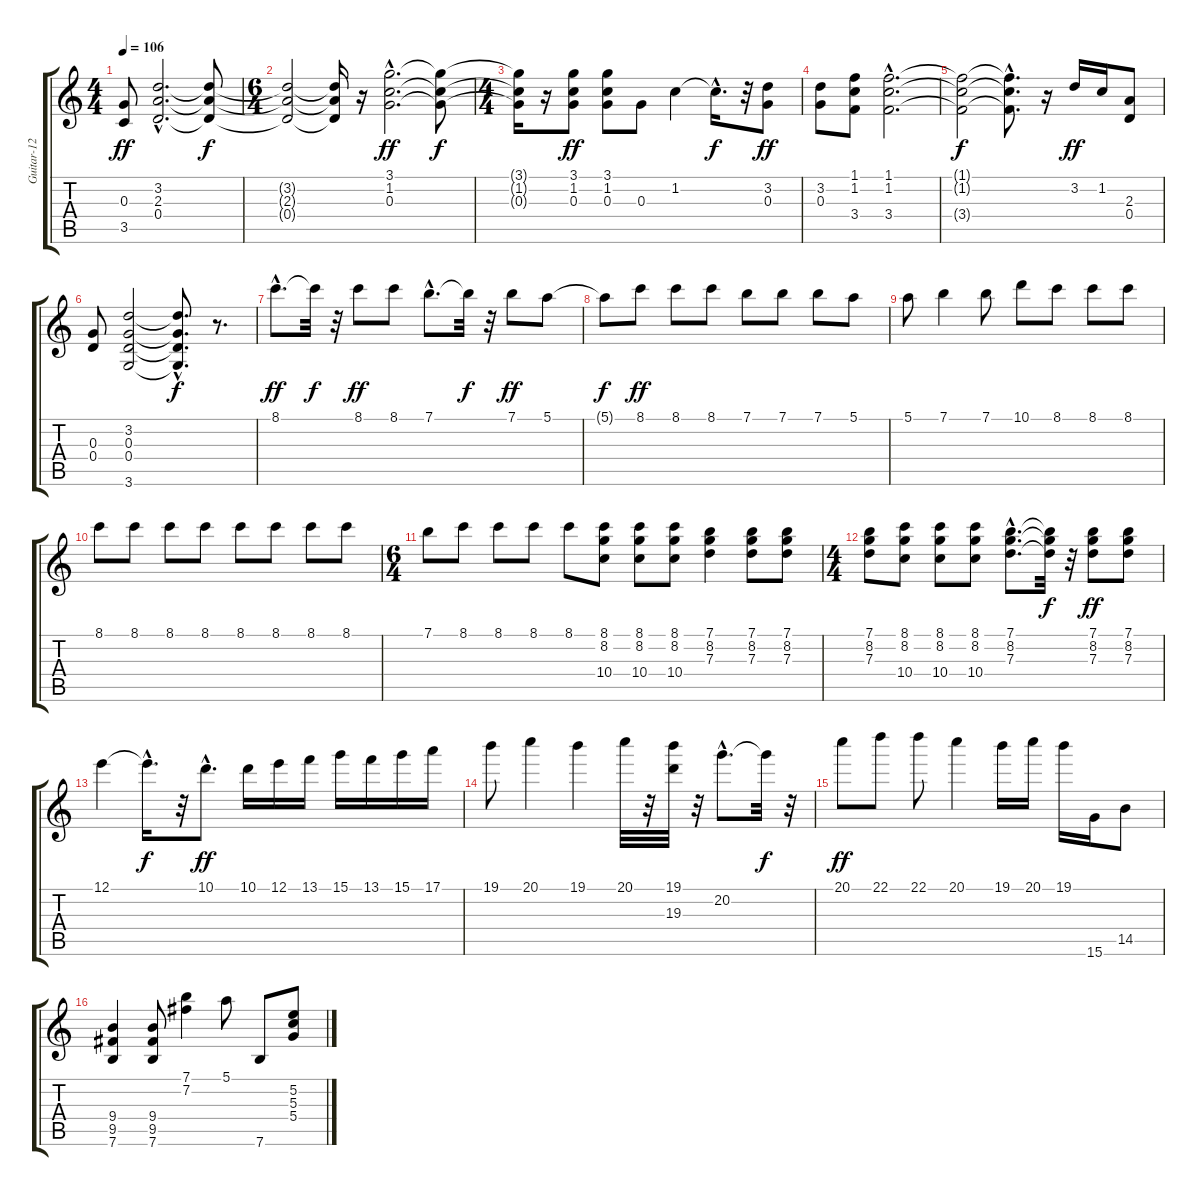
\track ("Guitar-12" "Guitar-12") {instrument distortionguitar}
\staff {score tabs}
\tuning (E4 B3 G3 D3 A2 E2) {hide}
\ts (4 4)
\tempo 106
\clef g2
\ks c
(0.3 3.5).8{dy ff} (3.2{hac} 2.3{hac} 0.4{hac}).2{d} (3.2{t} 2.3{t} 0.4{t}).8{dy f} |
\ts (6 4)
(3.2{t} 2.3{t} 0.4{t}).2 (3.2{t} 2.3{t} 0.4{t}).16 r.16 (3.1{hac} 1.2{hac} 0.3{hac}).2{d dy ff} (3.1{t} 1.2{t} 0.3{t}).8{dy f} |
\ts (4 4)
(3.1{t} 1.2{t} 0.3{t}).16 r.16 (3.1 1.2 0.3).8{dy ff} (3.1 1.2 0.3).8 0.3.8 1.2.4 1.2{hac t}.16{d dy f} r.32 (3.2 0.3).8{dy ff} |
(3.2 0.3).8 (1.1 1.2 3.4).8 (1.1{hac} 1.2{hac} 3.4{hac}).2{d} |
(1.1{t} 1.2{t} 3.4{t}).2{dy f} (1.1{hac t} 1.2{hac t} 3.4{hac t}).8{d} r.16 3.2.16{dy ff} 1.2.16 (2.3 0.4).8 |
(0.3 0.4).8 (3.2 0.3 0.4 3.6).2 (3.2{hac t} 0.3{hac t} 0.4{hac t} 3.6{hac t}).8{d dy f} r.8{d} |
8.1{hac}.8{d dy ff instrument overdrivenguitar} 8.1{t}.32{dy f} r.32 8.1.8{dy ff} 8.1.8 7.1{hac}.8{d} 7.1{t}.32{dy f} r.32 7.1.8{dy ff} 5.1.8 |
5.1{t}.8{dy f} 8.1.8{dy ff} 8.1.8 8.1.8 7.1.8 7.1.8 7.1.8 5.1.8 |
5.1.8 7.1.4 7.1.8 10.1.8 8.1.8 8.1.8 8.1.8 |
8.1.8 8.1.8 8.1.8 8.1.8 8.1.8 8.1.8 8.1.8 8.1.8 |
\ts (6 4)
7.1.8 8.1.8 8.1.8 8.1.8 8.1.8 (8.1 8.2 10.4).8 (8.1 8.2 10.4).8 (8.1 8.2 10.4).8 (7.1 8.2 7.3).4 (7.1 8.2 7.3).8 (7.1 8.2 7.3).8 |
\ts (4 4)
(7.1 8.2 7.3).8 (8.1 8.2 10.4).8 (8.1 8.2 10.4).8 (8.1 8.2 10.4).8 (7.1{hac} 8.2{hac} 7.3{hac}).8{d} (7.1{t} 8.2{t} 7.3{t}).32{dy f} r.32 (7.1 8.2 7.3).8{dy ff} (7.1 8.2 7.3).8 |
12.1.4 12.1{hac t}.16{d dy f} r.32 10.1{hac}.8{d dy ff} 10.1.16 12.1.16 13.1.16 15.1.16 13.1.16 15.1.16 17.1.16 |
19.1.8 20.1.4 19.1.4 20.1.32 r.32 (19.1 19.3).32 r.32 20.2{hac}.8{d} 20.2{t}.32{dy f} r.32 |
20.1.8{dy ff} 22.1.8 22.1.8 20.1.4 19.1.16 20.1.16 19.1.16 15.6.16 14.5.8 |
(9.4 9.5 7.6).4{instrument distortionguitar} (9.4 9.5 7.6).8 (7.1 7.2).4 5.1.8 7.6.8 (5.2 5.3 5.4).8
